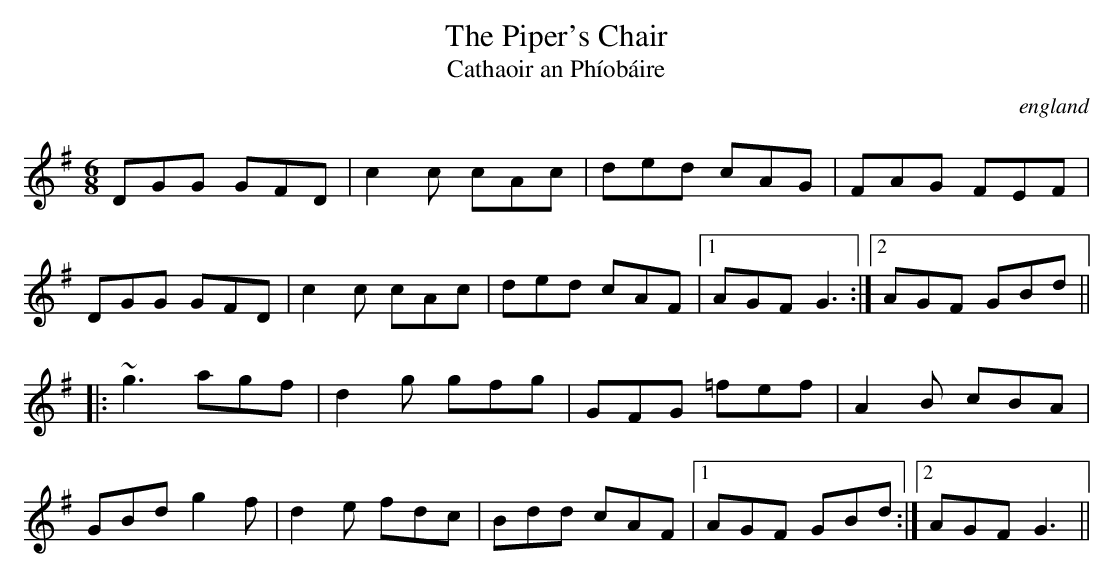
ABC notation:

X:1
T:Piper's Chair, The
T:Cathaoir an Phíobáire
O:england
M:6/8
L:1/8
K:G
DGG GFD|c2c cAc|ded cAG|FAG FEF|
DGG GFD|c2c cAc|ded cAF|1 AGF G3:|2 AGF GBd||
|:~g3 agf|d2g gfg|GFG =fef|A2B cBA|
GBd g2f|d2e fdc|Bdd cAF|1 AGF GBd:|2 AGF G3||
